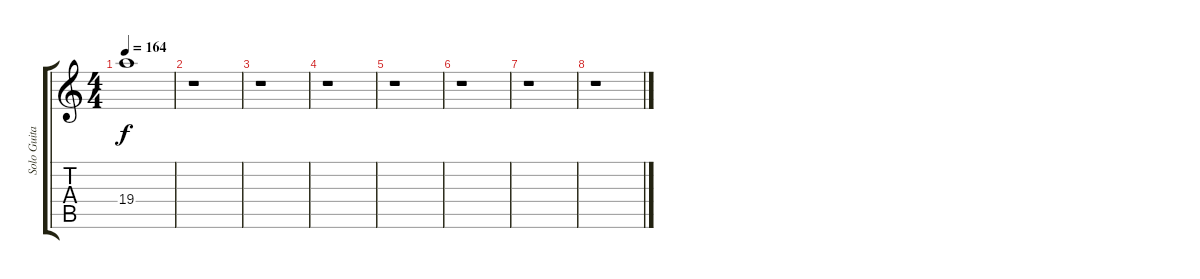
\track ("Solo Guitar" "Solo Guita") {instrument distortionguitar}
\staff {score tabs}
\tuning (E4 B3 G3 D3 A2 E2) {hide}
\ts (4 4)
\tempo 164
\clef g2
\ks c
19.4{t}.1{dy f} |
r.1 |
r.1 |
r.1 |
r.1 |
r.1 |
r.1 |
r.1
